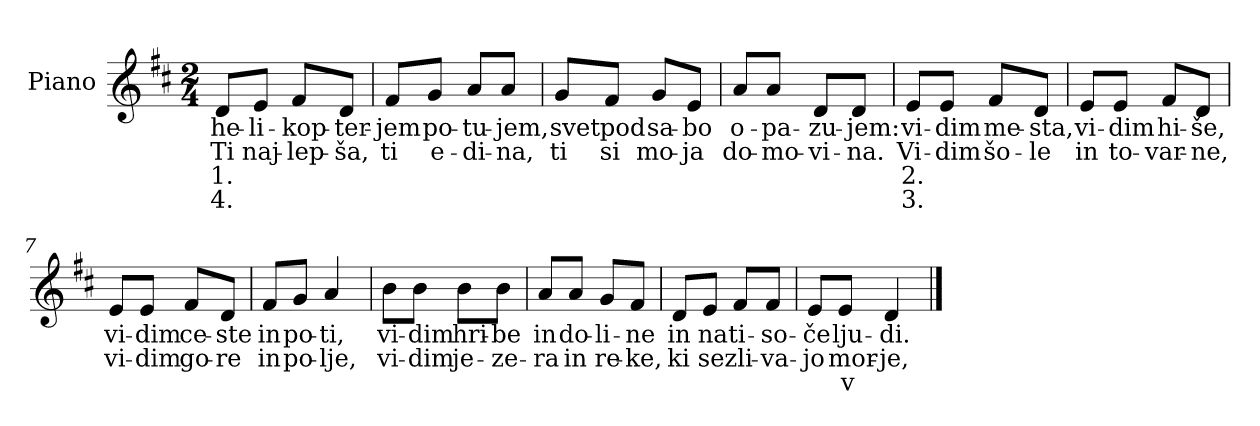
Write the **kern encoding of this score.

**kern	**text	**text	**text	**text
*part1	*part1	*part1	*part1	*part1
*staff1	*staff1	*staff1	*staff1	*staff1
*I"Piano	*	*	*	*
*I'Pno.	*	*	*	*
*clefG2	*	*	*	*
*k[f#c#]	*	*	*	*
*M2/4	*	*	*	*
=1	=1	=1	=1	=1
!	!LO:LY:b	!LO:LY:b	!LO:LY:b	!LO:LY:b
8d/L	he-	Ti	1.	4.
!	!LO:LY:b	!LO:LY:b	!	!
8e/J	-li-	naj-	.	.
!	!LO:LY:b	!LO:LY:b	!	!
8f#/L	-kop-	-lep-	.	.
!	!LO:LY:b	!LO:LY:b	!	!
8d/J	-ter-	-ša,	.	.
=2	=2	=2	=2	=2
!	!LO:LY:b	!LO:LY:b	!	!
8f#/L	-jem	ti	.	.
!	!LO:LY:b	!LO:LY:b	!	!
8g/J	po-	e-	.	.
!	!LO:LY:b	!LO:LY:b	!	!
8a/L	-tu-	-di-	.	.
!	!LO:LY:b	!LO:LY:b	!	!
8a/J	-jem,	-na,	.	.
=3	=3	=3	=3	=3
!	!LO:LY:b	!LO:LY:b	!	!
8g/L	svet	ti	.	.
!	!LO:LY:b	!LO:LY:b	!	!
8f#/J	pod	si	.	.
!	!LO:LY:b	!LO:LY:b	!	!
8g/L	sa-	mo-	.	.
!	!LO:LY:b	!LO:LY:b	!	!
8e/J	-bo	-ja	.	.
=4	=4	=4	=4	=4
!	!LO:LY:b	!LO:LY:b	!	!
8a/L	o-	do-	.	.
!	!LO:LY:b	!LO:LY:b	!	!
8a/J	-pa-	-mo-	.	.
!	!LO:LY:b	!LO:LY:b	!	!
8d/L	-zu-	-vi-	.	.
!	!LO:LY:b	!LO:LY:b	!	!
8d/J	-jem:	-na.	.	.
!!LO:LB:g=z
=5	=5	=5	=5	=5
!	!LO:LY:b	!LO:LY:b	!LO:LY:b	!LO:LY:b
8e/L	vi-	Vi-	2.	3.
!	!LO:LY:b	!LO:LY:b	!	!
8e/J	-dim	-dim	.	.
!	!LO:LY:b	!LO:LY:b	!	!
8f#/L	me-	šo-	.	.
!	!LO:LY:b	!LO:LY:b	!	!
8d/J	-sta,	-le	.	.
=6	=6	=6	=6	=6
!	!LO:LY:b	!LO:LY:b	!	!
8e/L	vi-	in	.	.
!	!LO:LY:b	!LO:LY:b	!	!
8e/J	-dim	to-	.	.
!	!LO:LY:b	!LO:LY:b	!	!
8f#/L	hi-	-var-	.	.
!	!LO:LY:b	!LO:LY:b	!	!
8d/J	-še,	-ne,	.	.
=7	=7	=7	=7	=7
!	!LO:LY:b	!LO:LY:b	!	!
8e/L	vi-	vi-	.	.
!	!LO:LY:b	!LO:LY:b	!	!
8e/J	-dim	-dim	.	.
!	!LO:LY:b	!LO:LY:b	!	!
8f#/L	ce-	go-	.	.
!	!LO:LY:b	!LO:LY:b	!	!
8d/J	-ste	-re	.	.
=8	=8	=8	=8	=8
!	!LO:LY:b	!LO:LY:b	!	!
8f#/L	in	in	.	.
!	!LO:LY:b	!LO:LY:b	!	!
8g/J	po-	po-	.	.
!	!LO:LY:b	!LO:LY:b	!	!
4a/	-ti,	-lje,	.	.
=9	=9	=9	=9	=9
!	!LO:LY:b	!LO:LY:b	!	!
8b\L	vi-	vi-	.	.
!	!LO:LY:b	!LO:LY:b	!	!
8b\J	-dim	-dim	.	.
!	!LO:LY:b	!LO:LY:b	!	!
8b\L	hri-	je-	.	.
!	!LO:LY:b	!LO:LY:b	!	!
8b\J	-be	-ze-	.	.
=10	=10	=10	=10	=10
!	!LO:LY:b	!LO:LY:b	!	!
8a/L	in	-ra	.	.
!	!LO:LY:b	!LO:LY:b	!	!
8a/J	do-	in	.	.
!	!LO:LY:b	!LO:LY:b	!	!
8g/L	-li-	re-	.	.
!	!LO:LY:b	!LO:LY:b	!	!
8f#/J	-ne	-ke,	.	.
!!LO:LB:g=z
=11	=11	=11	=11	=11
!	!LO:LY:b	!LO:LY:b	!	!
8d/L	in	ki	.	.
!	!LO:LY:b	!LO:LY:b	!	!
8e/J	na	se	.	.
!	!LO:LY:b	!LO:LY:b	!	!
8f#/L	ti-	zli-	.	.
!	!LO:LY:b	!LO:LY:b	!	!
8f#/J	-so-	-va-	.	.
=12	=12	=12	=12	=12
!	!LO:LY:b	!LO:LY:b	!	!
8e/L	-če	-jo	.	.
!	!LO:LY:b	!LO:LY:b	!LO:LY:b	!
8e/J	lju-	mor-	v	.
!	!LO:LY:b	!LO:LY:b	!	!
4d/	-di.	-je,	.	.
==	==	==	==	==
*-	*-	*-	*-	*-
